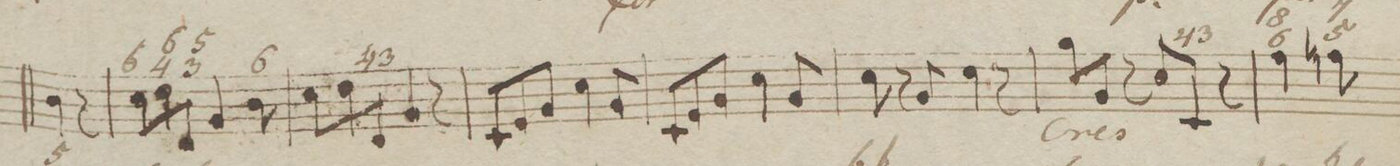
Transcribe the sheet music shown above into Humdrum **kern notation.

**kern	**fba	**dynam
*I"Organ.	*	*
*clefF4	*	*
*k[b-e-]	*	*
*M6/8	*	*
4D\	.	.
8r	.	.
=17	=17	=17
8E-\L	6	.
8F\	6 4	.
8FF/J	5 3	.
4BB-/	.	.
8D\	6	.
=18	=18	=18
8E-\L	.	.
8F\	.	.
8FF/J	4	.
.	3	.
4BB-/	.	.
8r	.	.
=19	=19	=19
8EE-/L	.	.
8GG/	.	.
8BB-/J	.	.
4E-\	.	.
8BB-/	.	.
=20	=20	=20
8EE-/L	.	.
8GG/	.	.
8BB-/J	.	.
4E-\	.	.
8BB-/	.	.
=21	=21	=21
8E-\	.	.
8r	.	.
8BB-/	.	.
4E-\	.	.
8r	.	.
=22	=22	=22
8B-\L	.	<
8BB-/J	.	.
8r	.	.
8E-\L	.	.
8EE-/J	4	.
.	3	.
8r	.	.
=23	=23	=23
4A-X\	8 6	.
8An\	7 5	.
*-	*-	*-
